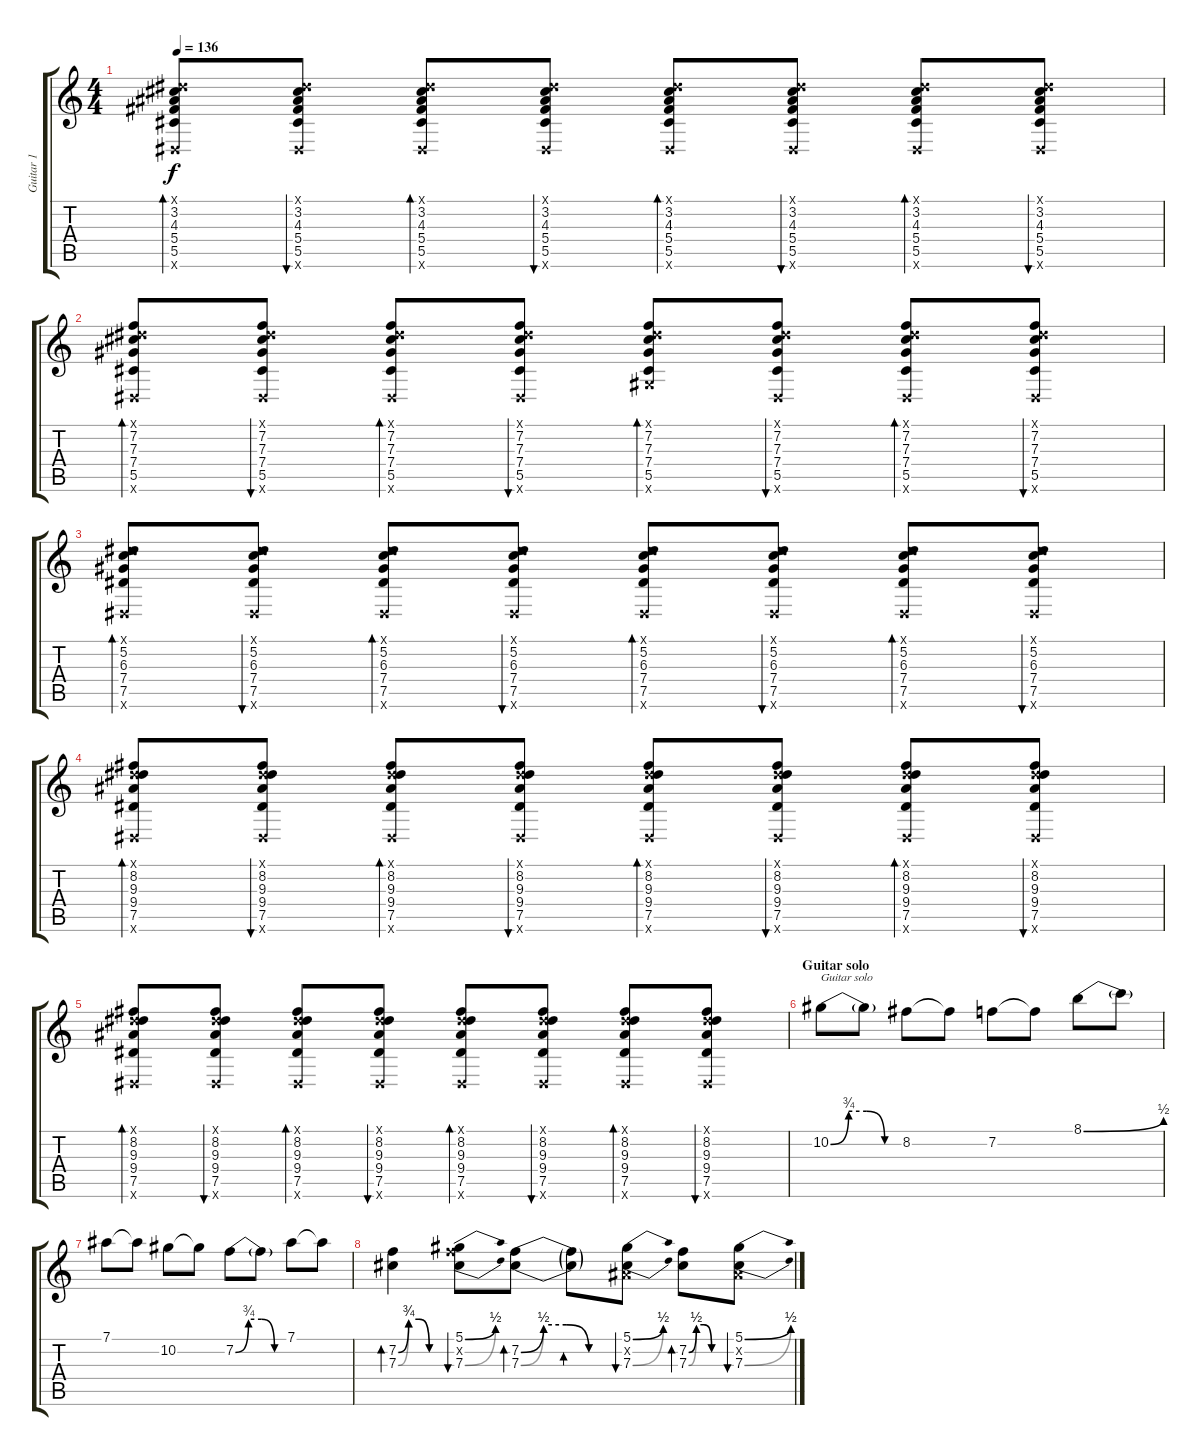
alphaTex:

\track ("Guitar 1 " "Guitar 1 ") {instrument distortionguitar}
\staff {score tabs}
\tuning (Eb4 Bb3 Gb3 Db3 Ab2 Eb2) {hide}
\ts (4 4)
\tempo 136
\clef g2
\ks c
(0.1{x} 3.2 4.3 5.4 5.5 0.6{x}).8{bd 60 dy f} (0.1{x} 3.2 4.3 5.4 5.5 0.6{x}).8{bu 60} (0.1{x} 3.2 4.3 5.4 5.5 0.6{x}).8{bd 60} (0.1{x} 3.2 4.3 5.4 5.5 0.6{x}).8{bu 60} (0.1{x} 3.2 4.3 5.4 5.5 0.6{x}).8{bd 60} (0.1{x} 3.2 4.3 5.4 5.5 0.6{x}).8{bu 60} (0.1{x} 3.2 4.3 5.4 5.5 0.6{x}).8{bd 60} (0.1{x} 3.2 4.3 5.4 5.5 0.6{x}).8{bu 60} |
(0.1{x} 7.2 7.3 7.4 5.5 0.6{x}).8{bd 60} (0.1{x} 7.2 7.3 7.4 5.5 0.6{x}).8{bu 60} (0.1{x} 7.2 7.3 7.4 5.5 0.6{x}).8{bd 60} (0.1{x} 7.2 7.3 7.4 5.5 0.6{x}).8{bu 60} (0.1{x} 7.2 7.3 7.4 5.5 5.6{x}).8{bd 60} (0.1{x} 7.2 7.3 7.4 5.5 0.6{x}).8{bu 60} (0.1{x} 7.2 7.3 7.4 5.5 0.6{x}).8{bd 60} (0.1{x} 7.2 7.3 7.4 5.5 0.6{x}).8{bu 60} |
(0.1{x} 5.2 6.3 7.4 7.5 0.6{x}).8{bd 60} (0.1{x} 5.2 6.3 7.4 7.5 0.6{x}).8{bu 60} (0.1{x} 5.2 6.3 7.4 7.5 0.6{x}).8{bd 60} (0.1{x} 5.2 6.3 7.4 7.5 0.6{x}).8{bu 60} (0.1{x} 5.2 6.3 7.4 7.5 0.6{x}).8{bd 60} (0.1{x} 5.2 6.3 7.4 7.5 0.6{x}).8{bu 60} (0.1{x} 5.2 6.3 7.4 7.5 0.6{x}).8{bd 60} (0.1{x} 5.2 6.3 7.4 7.5 0.6{x}).8{bu 60} |
(0.1{x} 8.2 9.3 9.4 7.5 0.6{x}).8{bd 60} (0.1{x} 8.2 9.3 9.4 7.5 0.6{x}).8{bu 60} (0.1{x} 8.2 9.3 9.4 7.5 0.6{x}).8{bd 60} (0.1{x} 8.2 9.3 9.4 7.5 0.6{x}).8{bu 60} (0.1{x} 8.2 9.3 9.4 7.5 0.6{x}).8{bd 60} (0.1{x} 8.2 9.3 9.4 7.5 0.6{x}).8{bu 60} (0.1{x} 8.2 9.3 9.4 7.5 0.6{x}).8{bd 60} (0.1{x} 8.2 9.3 9.4 7.5 0.6{x}).8{bu 60} |
(0.1{x} 8.2 9.3 9.4 7.5 0.6{x}).8{bd 60} (0.1{x} 8.2 9.3 9.4 7.5 0.6{x}).8{bu 60} (0.1{x} 8.2 9.3 9.4 7.5 0.6{x}).8{bd 60} (0.1{x} 8.2 9.3 9.4 7.5 0.6{x}).8{bu 60} (0.1{x} 8.2 9.3 9.4 7.5 0.6{x}).8{bd 60} (0.1{x} 8.2 9.3 9.4 7.5 0.6{x}).8{bu 60} (0.1{x} 8.2 9.3 9.4 7.5 0.6{x}).8{bd 60} (0.1{x} 8.2 9.3 9.4 7.5 0.6{x}).8{bu 60} |
\section ("" "Guitar solo")
10.2{be (custom 0 0 15 3 30 3 45 0 60 0)}.8{txt "Guitar solo"} 10.2{t}.8 8.2.8 8.2{t}.8 7.2.8 7.2{t}.8 8.1{be (bend 0 0 60 2)}.8 8.1{t}.8 |
7.1.8 7.1{t}.8 10.2.8 10.2{t}.8 7.2{be (custom 0 0 15 3 30 3 45 0 60 0)}.8 7.2{t}.8 7.1.8 7.1{t}.8 |
(7.2{be (custom 0 0 15 3 30 3 45 0 60 0)} 7.3{be (custom 0 0 15 3 30 3 45 0 60 0)}).4{bd 30} (5.1{be (bend 0 0 60 2)} 7.2{x} 7.3{be (bend 0 0 60 2)}).8{bu 30} (7.2{be (custom 0 0 15 2 30 2 45 0 60 0)} 7.3{be (custom 0 0 15 2 30 2 45 0 60 0)}).8{bd 30} (7.2{t} 7.3{t}).8{bd 60} (5.1{be (bend 0 0 60 2)} 0.2{x} 7.3{be (bend 0 0 60 2)}).8{bu 30} (7.2{be (custom 0 0 15 2 30 2 45 0 60 0)} 7.3{be (custom 0 0 15 2 30 2 45 0 60 0)}).8{bd 30} (5.1{be (bend 0 0 60 2)} 0.2{x} 7.3{be (bend 0 0 60 2)}).8{bu 30}
